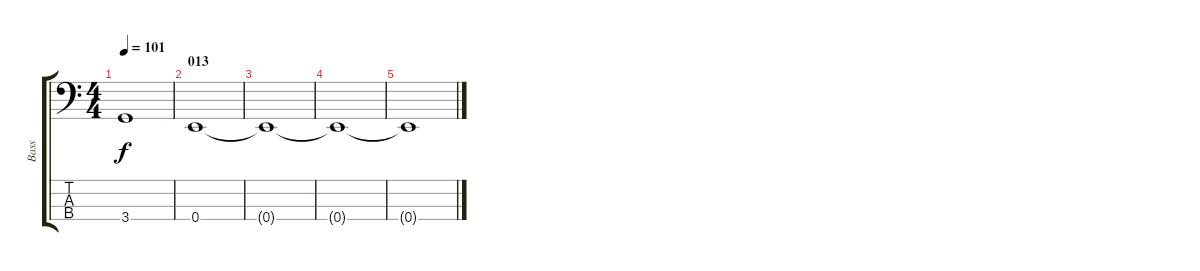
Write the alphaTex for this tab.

\track ("Bass" "Bass") {instrument electricbasspick}
\staff {score tabs}
\tuning (G2 D2 A1 E1) {hide}
\ts (4 4)
\tempo 101
\clef f4
\ks c
3.4.1{dy f} |
\section ("" "013")
0.4.1 |
0.4{t}.1 |
0.4{t}.1 |
0.4{t}.1
